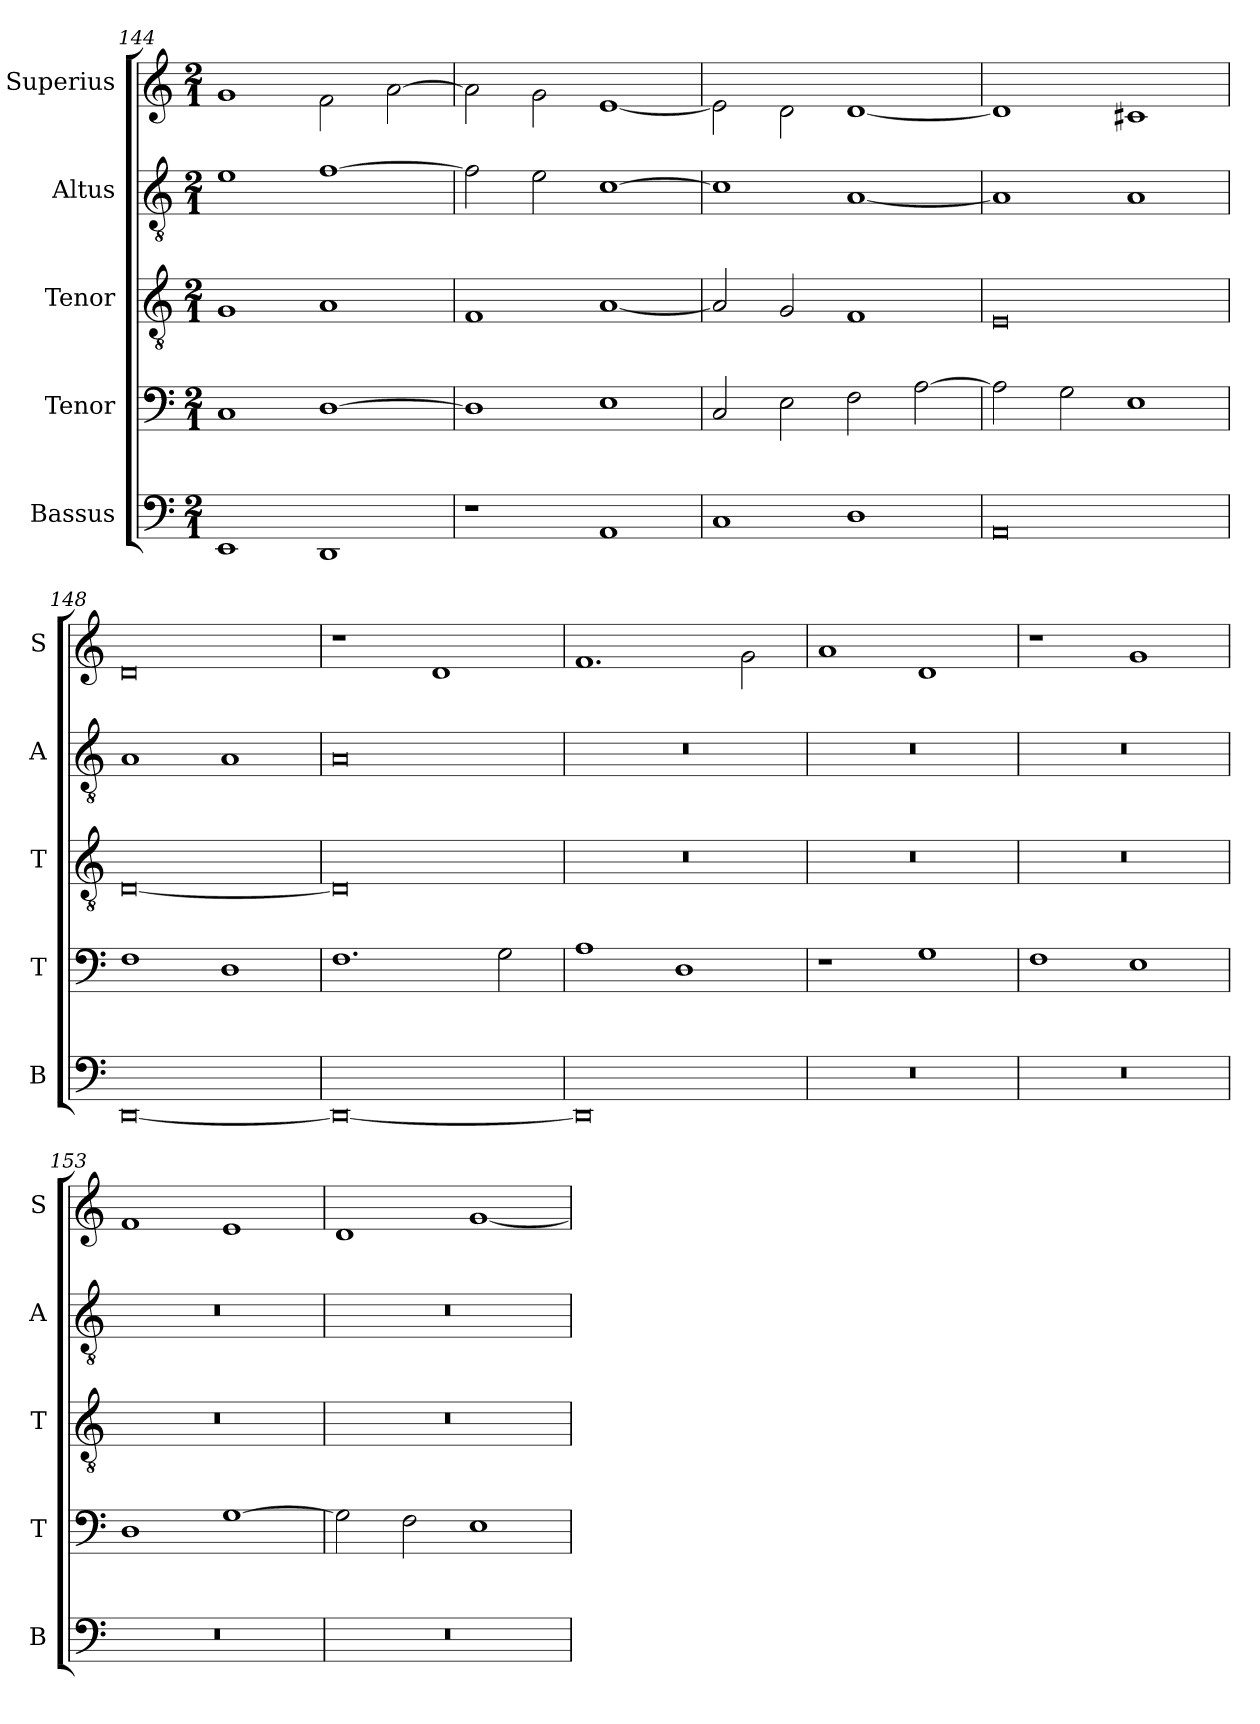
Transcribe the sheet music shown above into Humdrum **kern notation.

**kern	**kern	**kern	**kern	**kern
*part5	*part4	*part3	*part2	*part1
*staff5	*staff4	*staff3	*staff2	*staff1
*I"Bassus	*I"Tenor	*I"Tenor	*I"Altus	*I"Superius
*I'B	*I'T	*I'T	*I'A	*I'S
*clefF4	*clefF4	*clefGv2	*clefGv2	*clefG2
*k[]	*k[]	*k[]	*k[]	*k[]
*M2/1	*M2/1	*M2/1	*M2/1	*M2/1
=144	=144	=144	=144	=144
1EE	1C	1G	1e	1g
1DD	[1D	1A	[1f	2f\
.	.	.	.	[2a\
=145	=145	=145	=145	=145
1r	1D]	1F	2f\]	2a\]
.	.	.	2e\	2g\
1AA	1E	[1A	[1c	[1e
=146	=146	=146	=146	=146
1C	2C/	2A/]	1c]	2e\]
.	2E\	2G/	.	2d\
1D	2F\	1F	[1A	[1d
.	[2A\	.	.	.
=147	=147	=147	=147	=147
0AA	2A\]	0E	1A]	1d]
.	2G\	.	.	.
.	1E	.	1A	1c#X
=148	=148	=148	=148	=148
[0DD	1F	[0D	1A	0d
.	1D	.	1A	.
=149	=149	=149	=149	=149
0DD_	1.F	0D]	0A	1r
.	.	.	.	1d
.	2G\	.	.	.
=150	=150	=150	=150	=150
0DD]	1A	0r	0r	1.f
.	1D	.	.	.
.	.	.	.	2g\
=151	=151	=151	=151	=151
0r	1r	0r	0r	1a
.	1G	.	.	1d
=152	=152	=152	=152	=152
0r	1F	0r	0r	1r
.	1E	.	.	1g
=153	=153	=153	=153	=153
0r	1D	0r	0r	1f
.	[1G	.	.	1e
=154	=154	=154	=154	=154
0r	2G\]	0r	0r	1d
.	2F\	.	.	.
.	1E	.	.	[1g
=	=	=	=	=
*-	*-	*-	*-	*-
